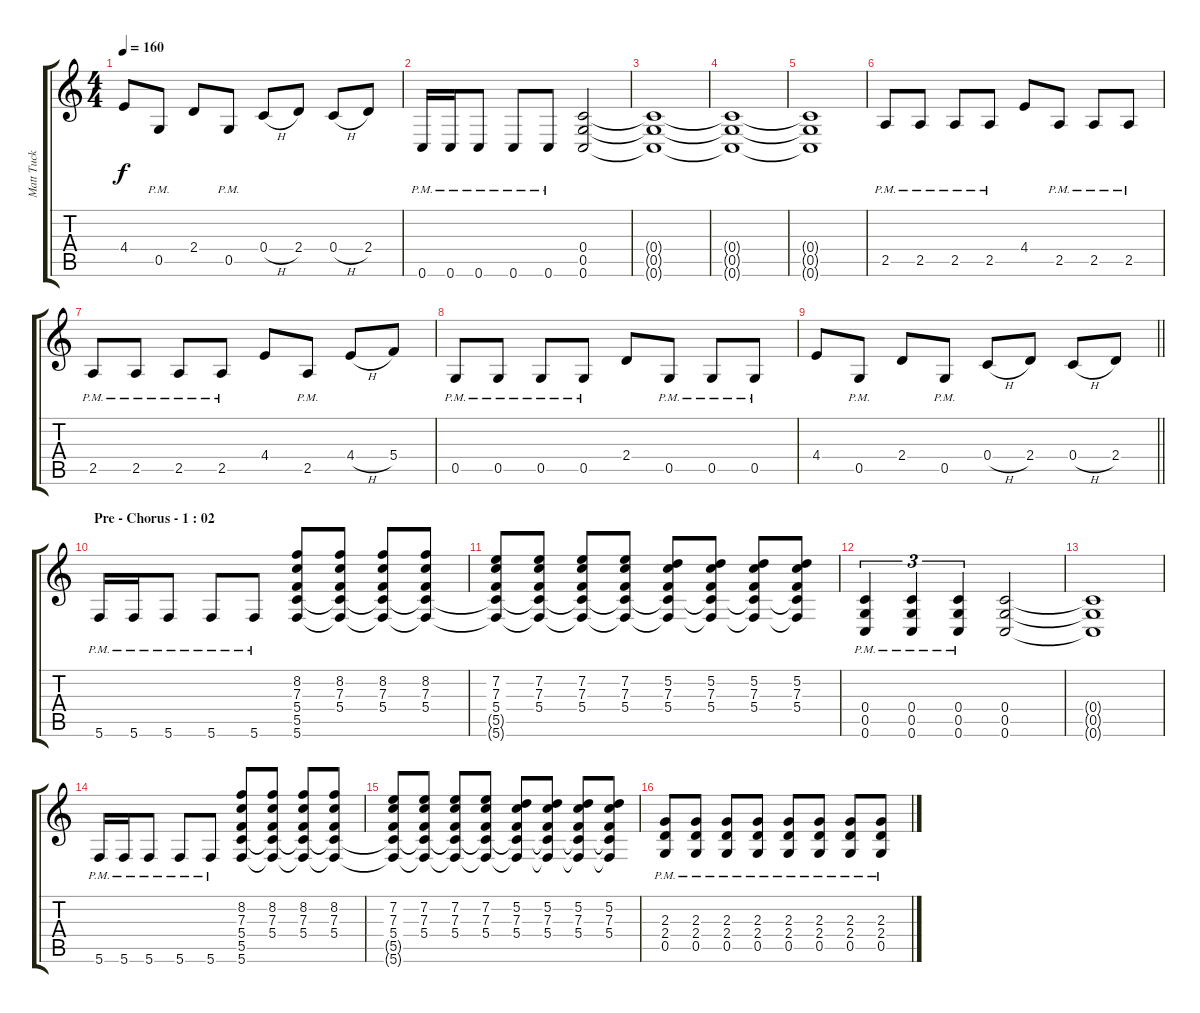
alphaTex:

\track ("Matt Tuck" "Matt Tuck") {instrument overdrivenguitar}
\staff {score tabs}
\tuning (D4 A3 F3 C3 G2 C2) {hide}
\ts (4 4)
\tempo 160
\clef g2
\ks c
4.4.8{dy f} 0.5{pm}.8 2.4.8 0.5{pm}.8 0.4{h}.8 2.4.8 0.4{h}.8 2.4.8 |
0.6{pm}.16 0.6{pm}.16 0.6{pm}.8 0.6{pm}.8 0.6{pm}.8 (0.4 0.5 0.6).2 |
(0.4{t} 0.5{t} 0.6{t}).1 |
(0.4{t} 0.5{t} 0.6{t}).1 |
(0.4{t} 0.5{t} 0.6{t}).1 |
2.5{pm}.8 2.5{pm}.8 2.5{pm}.8 2.5{pm}.8 4.4.8 2.5{pm}.8 2.5{pm}.8 2.5{pm}.8 |
2.5{pm}.8 2.5{pm}.8 2.5{pm}.8 2.5{pm}.8 4.4.8 2.5{pm}.8 4.4{h}.8 5.4.8 |
0.5{pm}.8 0.5{pm}.8 0.5{pm}.8 0.5{pm}.8 2.4.8 0.5{pm}.8 0.5{pm}.8 0.5{pm}.8 |
\barLineRight lightlight
4.4.8 0.5{pm}.8 2.4.8 0.5{pm}.8 0.4{h}.8 2.4.8 0.4{h}.8 2.4.8 |
\section ("" "Pre - Chorus - 1 : 02")
5.6{pm}.16 5.6{pm}.16 5.6{pm}.8 5.6{pm}.8 5.6{pm}.8 (8.2 7.3 5.4 5.5 5.6).8 (8.2 7.3 5.4 5.5{t} 5.6{t}).8 (8.2 7.3 5.4 5.5{t} 5.6{t}).8 (8.2 7.3 5.4 5.5{t} 5.6{t}).8 |
(7.2 7.3 5.4 5.5{t} 5.6{t}).8 (7.2 7.3 5.4 5.5{t} 5.6{t}).8 (7.2 7.3 5.4 5.5{t} 5.6{t}).8 (7.2 7.3 5.4 5.5{t} 5.6{t}).8 (5.2 7.3 5.4 5.5{t} 5.6{t}).8 (5.2 7.3 5.4 5.5{t} 5.6{t}).8 (5.2 7.3 5.4 5.5{t} 5.6{t}).8 (5.2 7.3 5.4 5.5{t} 5.6{t}).8 |
(0.4{pm} 0.5{pm} 0.6{pm}).4{tu (3 2)} (0.4{pm} 0.5{pm} 0.6{pm}).4{tu (3 2)} (0.4{pm} 0.5{pm} 0.6{pm}).4{tu (3 2)} (0.4 0.5 0.6).2 |
(0.4{t} 0.5{t} 0.6{t}).1 |
5.6{pm}.16 5.6{pm}.16 5.6{pm}.8 5.6{pm}.8 5.6{pm}.8 (8.2 7.3 5.4 5.5 5.6).8 (8.2 7.3 5.4 5.5{t} 5.6{t}).8 (8.2 7.3 5.4 5.5{t} 5.6{t}).8 (8.2 7.3 5.4 5.5{t} 5.6{t}).8 |
(7.2 7.3 5.4 5.5{t} 5.6{t}).8 (7.2 7.3 5.4 5.5{t} 5.6{t}).8 (7.2 7.3 5.4 5.5{t} 5.6{t}).8 (7.2 7.3 5.4 5.5{t} 5.6{t}).8 (5.2 7.3 5.4 5.5{t} 5.6{t}).8 (5.2 7.3 5.4 5.5{t} 5.6{t}).8 (5.2 7.3 5.4 5.5{t} 5.6{t}).8 (5.2 7.3 5.4 5.5{t} 5.6{t}).8 |
(2.3{pm} 2.4{pm} 0.5{pm}).8 (2.3{pm} 2.4{pm} 0.5{pm}).8 (2.3{pm} 2.4{pm} 0.5{pm}).8 (2.3{pm} 2.4{pm} 0.5{pm}).8 (2.3{pm} 2.4{pm} 0.5{pm}).8 (2.3{pm} 2.4{pm} 0.5{pm}).8 (2.3{pm} 2.4{pm} 0.5{pm}).8 (2.3{pm} 2.4{pm} 0.5{pm}).8
